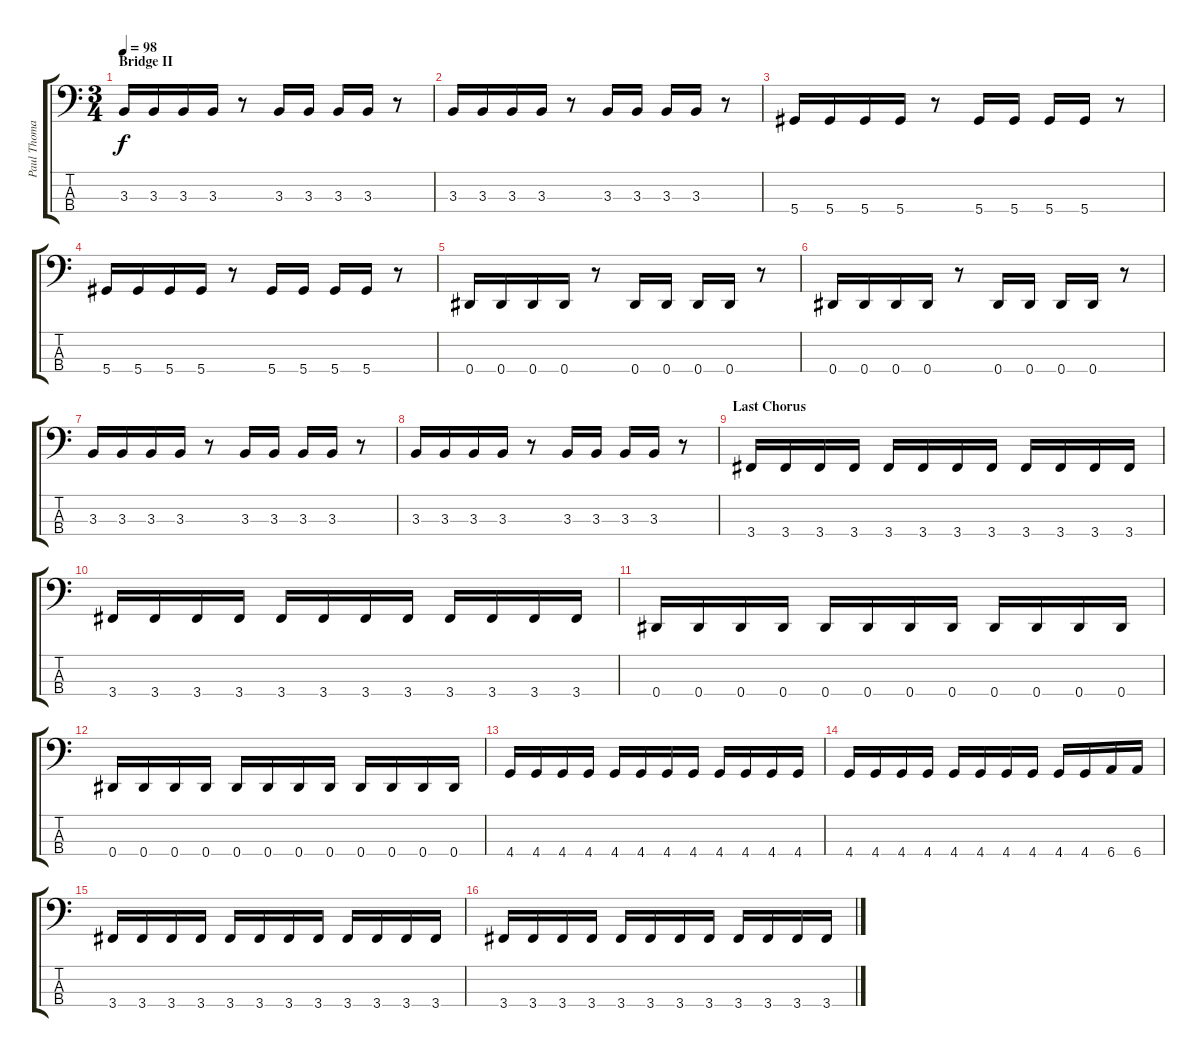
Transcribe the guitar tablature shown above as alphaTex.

\track ("Paul Thomas - Bass" "Paul Thoma") {instrument electricbassfinger}
\staff {score tabs}
\tuning (Gb2 Db2 Ab1 Eb1) {hide}
\ts (3 4)
\section ("" "Bridge II")
\tempo 98
\clef f4
\ks c
3.3.16{dy f} 3.3.16 3.3.16 3.3.16 r.8 3.3.16 3.3.16 3.3.16 3.3.16 r.8 |
3.3.16 3.3.16 3.3.16 3.3.16 r.8 3.3.16 3.3.16 3.3.16 3.3.16 r.8 |
5.4.16 5.4.16 5.4.16 5.4.16 r.8 5.4.16 5.4.16 5.4.16 5.4.16 r.8 |
5.4.16 5.4.16 5.4.16 5.4.16 r.8 5.4.16 5.4.16 5.4.16 5.4.16 r.8 |
0.4.16 0.4.16 0.4.16 0.4.16 r.8 0.4.16 0.4.16 0.4.16 0.4.16 r.8 |
0.4.16 0.4.16 0.4.16 0.4.16 r.8 0.4.16 0.4.16 0.4.16 0.4.16 r.8 |
3.3.16 3.3.16 3.3.16 3.3.16 r.8 3.3.16 3.3.16 3.3.16 3.3.16 r.8 |
3.3.16 3.3.16 3.3.16 3.3.16 r.8 3.3.16 3.3.16 3.3.16 3.3.16 r.8 |
\section ("" "Last Chorus")
3.4.16 3.4.16 3.4.16 3.4.16 3.4.16 3.4.16 3.4.16 3.4.16 3.4.16 3.4.16 3.4.16 3.4.16 |
3.4.16 3.4.16 3.4.16 3.4.16 3.4.16 3.4.16 3.4.16 3.4.16 3.4.16 3.4.16 3.4.16 3.4.16 |
0.4.16 0.4.16 0.4.16 0.4.16 0.4.16 0.4.16 0.4.16 0.4.16 0.4.16 0.4.16 0.4.16 0.4.16 |
0.4.16 0.4.16 0.4.16 0.4.16 0.4.16 0.4.16 0.4.16 0.4.16 0.4.16 0.4.16 0.4.16 0.4.16 |
4.4.16 4.4.16 4.4.16 4.4.16 4.4.16 4.4.16 4.4.16 4.4.16 4.4.16 4.4.16 4.4.16 4.4.16 |
4.4.16 4.4.16 4.4.16 4.4.16 4.4.16 4.4.16 4.4.16 4.4.16 4.4.16 4.4.16 6.4.16 6.4.16 |
3.4.16 3.4.16 3.4.16 3.4.16 3.4.16 3.4.16 3.4.16 3.4.16 3.4.16 3.4.16 3.4.16 3.4.16 |
3.4.16 3.4.16 3.4.16 3.4.16 3.4.16 3.4.16 3.4.16 3.4.16 3.4.16 3.4.16 3.4.16 3.4.16
